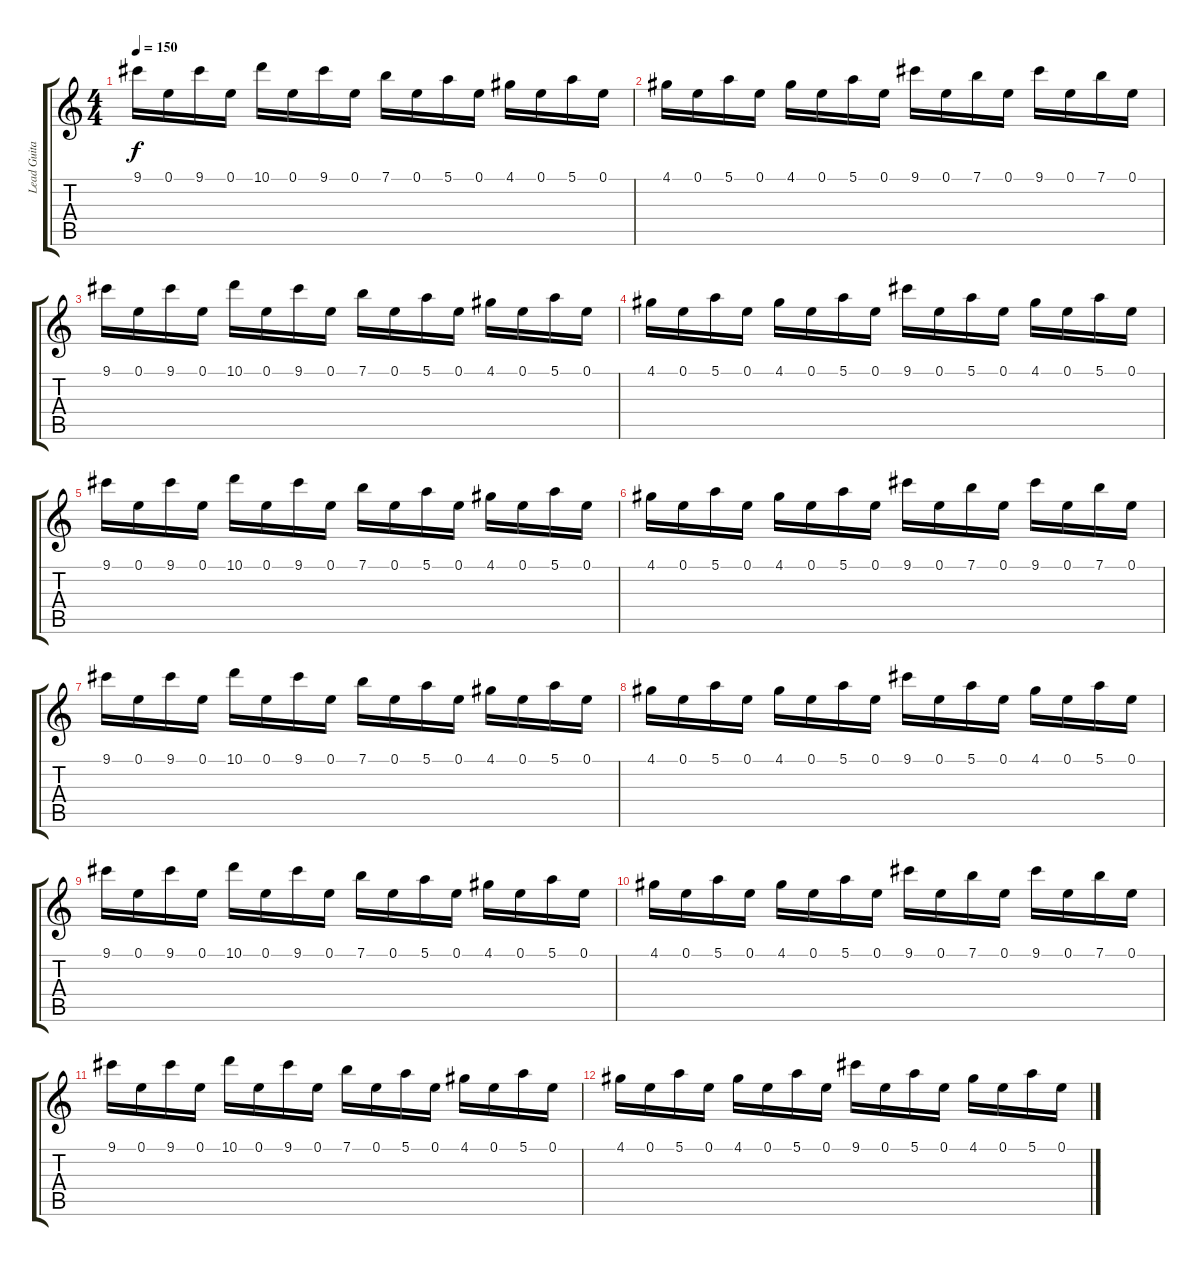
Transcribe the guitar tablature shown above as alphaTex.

\track ("Lead Guitar" "Lead Guita") {instrument acousticguitarsteel}
\staff {score tabs}
\tuning (E4 B3 G3 D3 A2 E2) {hide}
\ts (4 4)
\tempo 150
\clef g2
\ks c
9.1.16{dy f} 0.1.16 9.1.16 0.1.16 10.1.16 0.1.16 9.1.16 0.1.16 7.1.16 0.1.16 5.1.16 0.1.16 4.1.16 0.1.16 5.1.16 0.1.16 |
4.1.16 0.1.16 5.1.16 0.1.16 4.1.16 0.1.16 5.1.16 0.1.16 9.1.16 0.1.16 7.1.16 0.1.16 9.1.16 0.1.16 7.1.16 0.1.16 |
9.1.16 0.1.16 9.1.16 0.1.16 10.1.16 0.1.16 9.1.16 0.1.16 7.1.16 0.1.16 5.1.16 0.1.16 4.1.16 0.1.16 5.1.16 0.1.16 |
4.1.16 0.1.16 5.1.16 0.1.16 4.1.16 0.1.16 5.1.16 0.1.16 9.1.16 0.1.16 5.1.16 0.1.16 4.1.16 0.1.16 5.1.16 0.1.16 |
9.1.16 0.1.16 9.1.16 0.1.16 10.1.16 0.1.16 9.1.16 0.1.16 7.1.16 0.1.16 5.1.16 0.1.16 4.1.16 0.1.16 5.1.16 0.1.16 |
4.1.16 0.1.16 5.1.16 0.1.16 4.1.16 0.1.16 5.1.16 0.1.16 9.1.16 0.1.16 7.1.16 0.1.16 9.1.16 0.1.16 7.1.16 0.1.16 |
9.1.16 0.1.16 9.1.16 0.1.16 10.1.16 0.1.16 9.1.16 0.1.16 7.1.16 0.1.16 5.1.16 0.1.16 4.1.16 0.1.16 5.1.16 0.1.16 |
4.1.16 0.1.16 5.1.16 0.1.16 4.1.16 0.1.16 5.1.16 0.1.16 9.1.16 0.1.16 5.1.16 0.1.16 4.1.16 0.1.16 5.1.16 0.1.16 |
9.1.16 0.1.16 9.1.16 0.1.16 10.1.16 0.1.16 9.1.16 0.1.16 7.1.16 0.1.16 5.1.16 0.1.16 4.1.16 0.1.16 5.1.16 0.1.16 |
4.1.16 0.1.16 5.1.16 0.1.16 4.1.16 0.1.16 5.1.16 0.1.16 9.1.16 0.1.16 7.1.16 0.1.16 9.1.16 0.1.16 7.1.16 0.1.16 |
9.1.16 0.1.16 9.1.16 0.1.16 10.1.16 0.1.16 9.1.16 0.1.16 7.1.16 0.1.16 5.1.16 0.1.16 4.1.16 0.1.16 5.1.16 0.1.16 |
4.1.16 0.1.16 5.1.16 0.1.16 4.1.16 0.1.16 5.1.16 0.1.16 9.1.16 0.1.16 5.1.16 0.1.16 4.1.16 0.1.16 5.1.16 0.1.16
